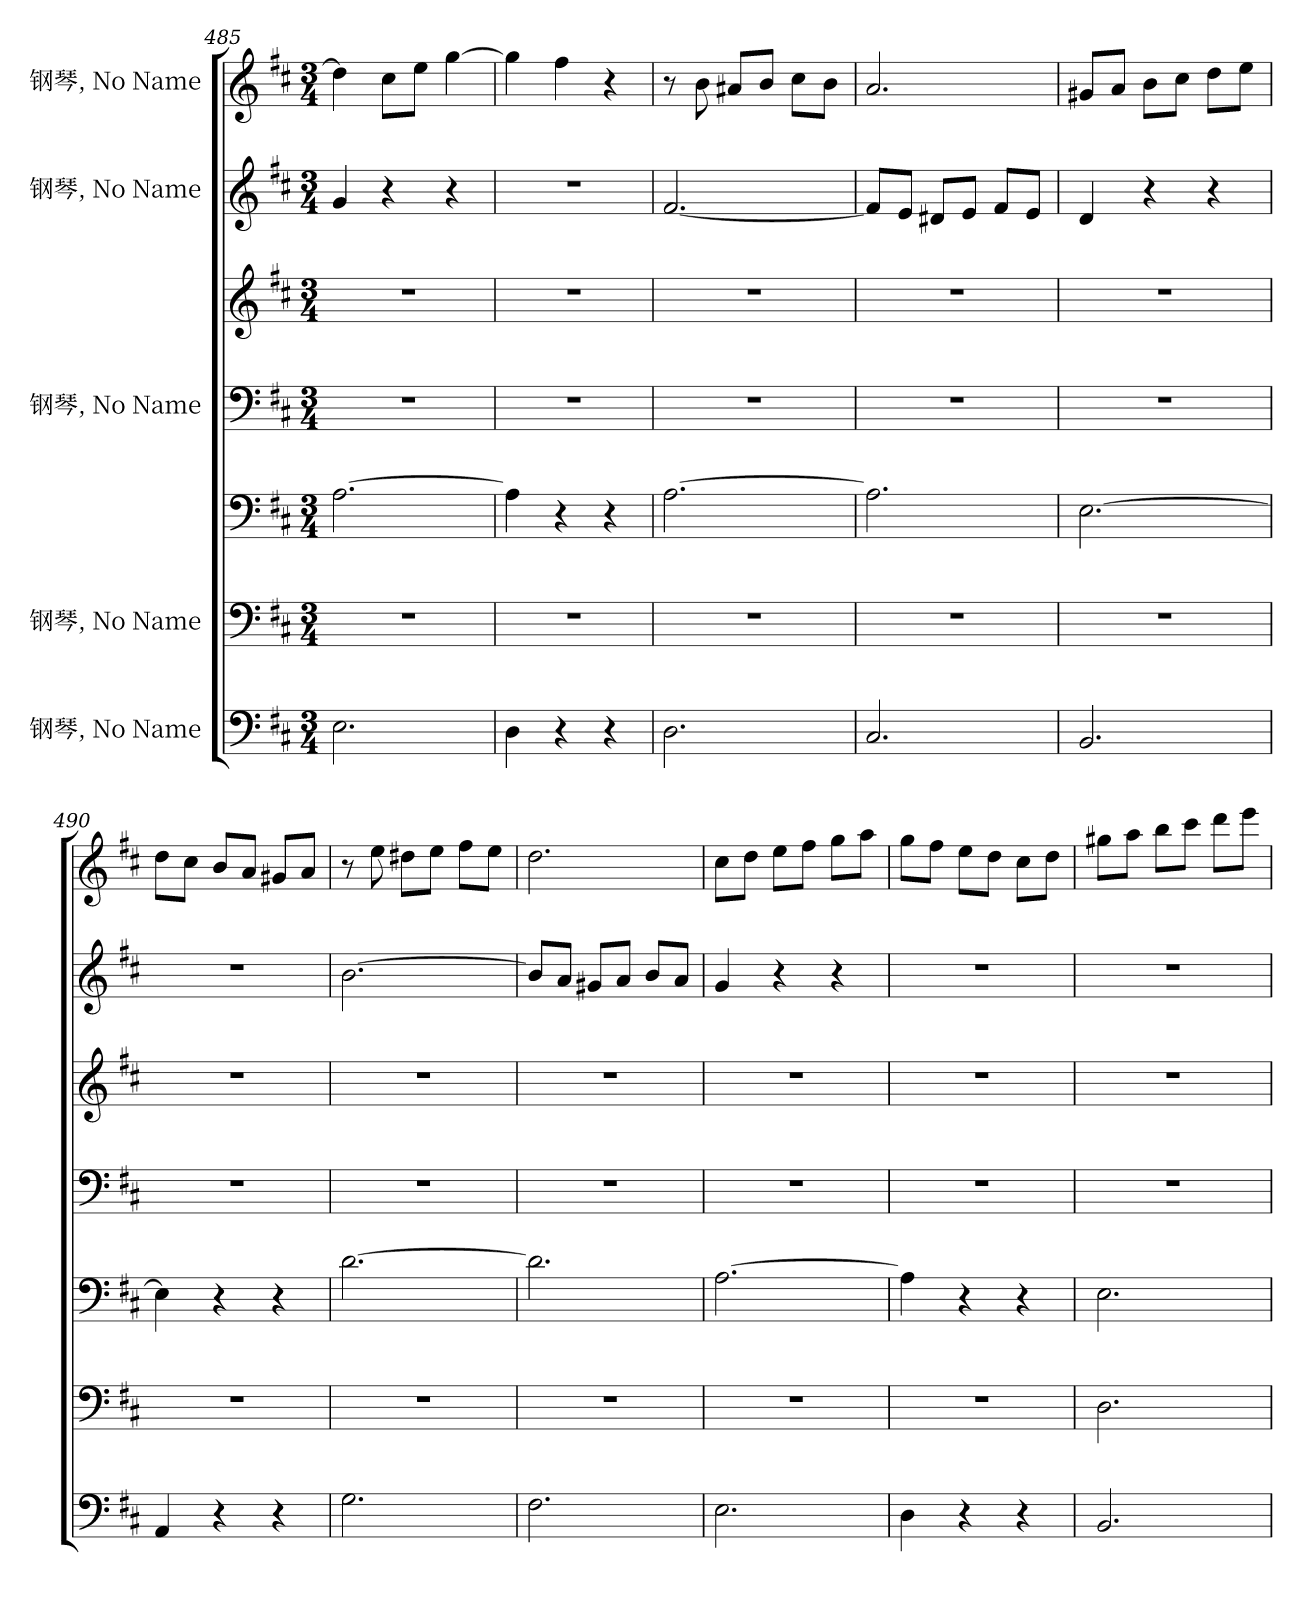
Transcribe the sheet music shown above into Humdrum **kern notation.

**kern	**kern	**kern	**kern	**kern	**kern	**kern
*part5	*part4	*part4	*part3	*part3	*part2	*part1
*staff7	*staff6	*staff5	*staff4	*staff3	*staff2	*staff1
*I"钢琴, No Name	*I"钢琴, No Name	*	*I"钢琴, No Name	*	*I"钢琴, No Name	*I"钢琴, No Name
*clefF4	*clefF4	*clefF4	*clefF4	*clefG2	*clefG2	*clefG2
*k[f#c#]	*k[f#c#]	*k[f#c#]	*k[f#c#]	*k[f#c#]	*k[f#c#]	*k[f#c#]
*M3/4	*M3/4	*M3/4	*M3/4	*M3/4	*M3/4	*M3/4
=485	=485	=485	=485	=485	=485	=485
2.E\	2.r	[2.A\	2.r	2.r	4g/	4dd\]
.	.	.	.	.	4r	8cc#\L
.	.	.	.	.	.	8ee\J
.	.	.	.	.	4r	[4gg\
=486	=486	=486	=486	=486	=486	=486
4D\	2.r	4A\]	2.r	2.r	2.r	4gg\]
4r	.	4r	.	.	.	4ff#\
*	*	*	*	*	*	*MM197
4r	.	4r	.	.	.	4r
=487	=487	=487	=487	=487	=487	=487
*	*	*	*	*	*	*MM199
2.D\	2.r	[2.A\	2.r	2.r	[2.f#/	8r
.	.	.	.	.	.	8b\
.	.	.	.	.	.	8a#X/L
.	.	.	.	.	.	8b/J
.	.	.	.	.	.	8cc#\L
.	.	.	.	.	.	8b\J
=488	=488	=488	=488	=488	=488	=488
2.C#/	2.r	2.A\]	2.r	2.r	8f#/L]	2.a/
.	.	.	.	.	8e/J	.
.	.	.	.	.	8d#X/L	.
.	.	.	.	.	8e/J	.
.	.	.	.	.	8f#/L	.
.	.	.	.	.	8e/J	.
=489	=489	=489	=489	=489	=489	=489
2.BB/	2.r	[2.E\	2.r	2.r	4d/	8g#X/L
.	.	.	.	.	.	8a/J
.	.	.	.	.	4r	8b\L
.	.	.	.	.	.	8cc#\J
.	.	.	.	.	4r	8dd\L
.	.	.	.	.	.	8ee\J
!!LO:PB:g=z
=490	=490	=490	=490	=490	=490	=490
4AA/	2.r	4E\]	2.r	2.r	2.r	8dd\L
.	.	.	.	.	.	8cc#\J
4r	.	4r	.	.	.	8b/L
.	.	.	.	.	.	8a/J
4r	.	4r	.	.	.	8g#X/L
.	.	.	.	.	.	8a/J
=491	=491	=491	=491	=491	=491	=491
*	*	*	*	*	*	*MM199
2.G\	2.r	[2.d\	2.r	2.r	[2.b\	8r
.	.	.	.	.	.	8ee\
.	.	.	.	.	.	8dd#X\L
.	.	.	.	.	.	8ee\J
.	.	.	.	.	.	8ff#\L
.	.	.	.	.	.	8ee\J
=492	=492	=492	=492	=492	=492	=492
2.F#\	2.r	2.d\]	2.r	2.r	8b/L]	2.dd\
.	.	.	.	.	8a/J	.
.	.	.	.	.	8g#X/L	.
.	.	.	.	.	8a/J	.
.	.	.	.	.	8b/L	.
.	.	.	.	.	8a/J	.
=493	=493	=493	=493	=493	=493	=493
*	*	*	*	*	*	*MM199
2.E\	2.r	[2.A\	2.r	2.r	4g/	8cc#\L
.	.	.	.	.	.	8dd\J
.	.	.	.	.	4r	8ee\L
.	.	.	.	.	.	8ff#\J
.	.	.	.	.	4r	8gg\L
.	.	.	.	.	.	8aa\J
=494	=494	=494	=494	=494	=494	=494
4D\	2.r	4A\]	2.r	2.r	2.r	8gg\L
.	.	.	.	.	.	8ff#\J
4r	.	4r	.	.	.	8ee\L
.	.	.	.	.	.	8dd\J
4r	.	4r	.	.	.	8cc#\L
.	.	.	.	.	.	8dd\J
!!LO:PB:g=z
=495	=495	=495	=495	=495	=495	=495
*	*	*	*	*	*	*MM199
2.BB/	2.D\	2.E\	2.r	2.r	2.r	8gg#X\L
.	.	.	.	.	.	8aa\J
.	.	.	.	.	.	8bb\L
.	.	.	.	.	.	8ccc#\J
.	.	.	.	.	.	8ddd\L
.	.	.	.	.	.	8eee\J
=	=	=	=	=	=	=
*-	*-	*-	*-	*-	*-	*-
